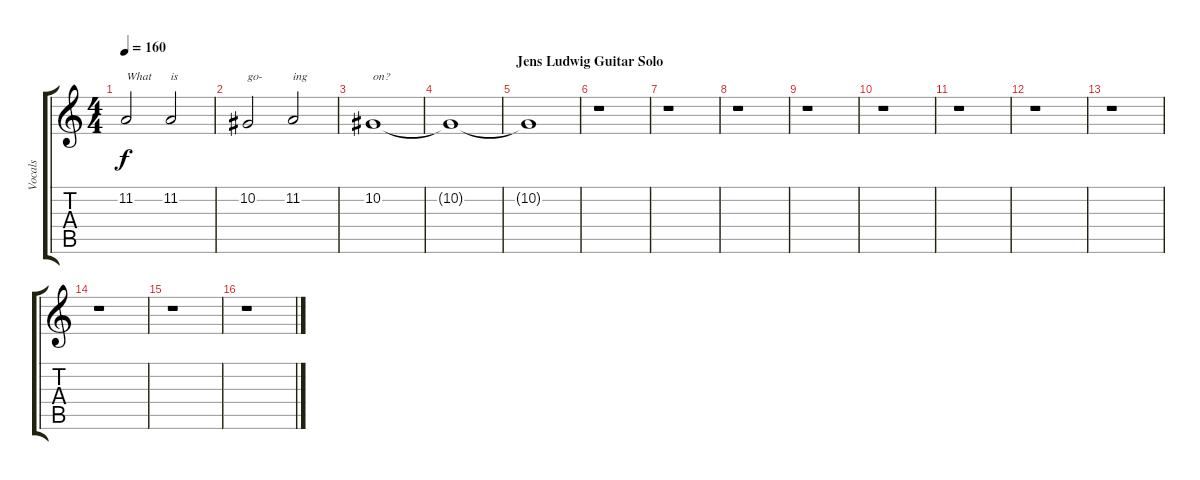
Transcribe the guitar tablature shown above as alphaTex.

\track ("Vocals" "Vocals") {instrument choiraahs}
\staff {score tabs}
\tuning (Eb4 Bb3 Gb3 Db3 Ab2 Eb2) {hide}
\ts (4 4)
\tempo 160
\clef g2
\ks c
11.2.2{txt "What" dy f} 11.2.2{txt "is"} |
10.2.2{txt "go-"} 11.2.2{txt "ing"} |
10.2.1{txt "on?"} |
10.2{t}.1{volume 0} |
\section ("" "Jens Ludwig Guitar Solo")
10.2{t}.1 |
r.1 |
r.1 |
r.1 |
r.1 |
r.1 |
r.1 |
r.1 |
r.1 |
r.1 |
r.1 |
r.1
